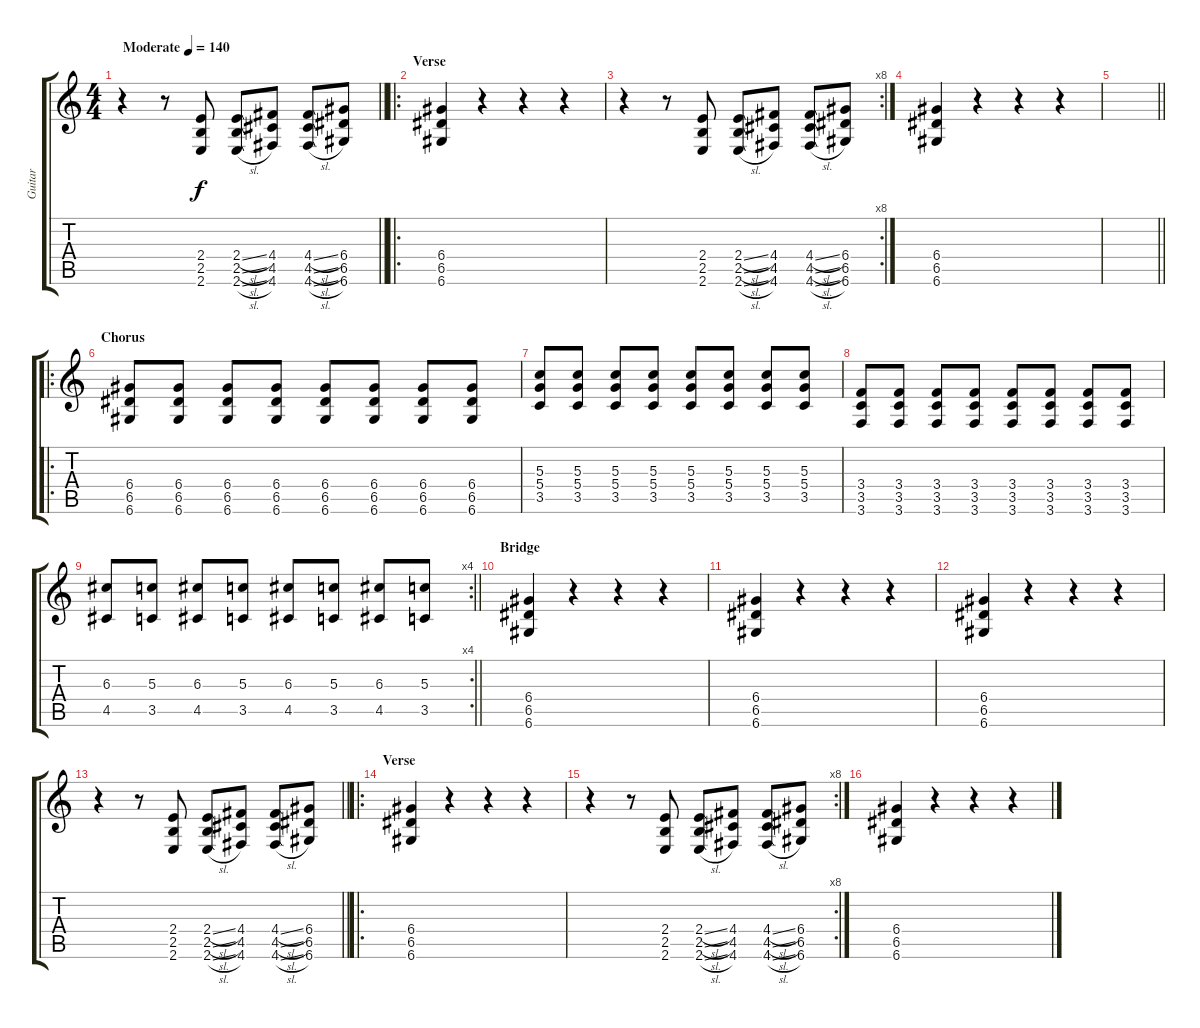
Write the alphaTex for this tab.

\track ("Guitar" "Guitar") {instrument distortionguitar}
\staff {score tabs}
\tuning (E4 B3 G3 D3 A2 D2) {hide}
\ts (4 4)
\tempo (140 "Moderate")
\clef g2
\barLineRight lightlight
\ks c
r.4{dy f instrument distortionguitar} r.8 (2.4 2.5 2.6).8 (2.4{sl} 2.5{sl} 2.6{sl}).8 (4.4 4.5 4.6).8 (4.4{sl} 4.5{sl} 4.6{sl}).8 (6.4 6.5 6.6).8 |
\ro
\section ("" "Verse")
(6.4 6.5 6.6).4 r.4 r.4 r.4 |
\rc 8
r.4 r.8 (2.4 2.5 2.6).8 (2.4{sl} 2.5{sl} 2.6{sl}).8 (4.4 4.5 4.6).8 (4.4{sl} 4.5{sl} 4.6{sl}).8 (6.4 6.5 6.6).8 |
(6.4 6.5 6.6).4 r.4 r.4 r.4 |
\barLineRight lightlight
|
\ro
\section ("" "Chorus")
(6.4 6.5 6.6).8 (6.4 6.5 6.6).8 (6.4 6.5 6.6).8 (6.4 6.5 6.6).8 (6.4 6.5 6.6).8 (6.4 6.5 6.6).8 (6.4 6.5 6.6).8 (6.4 6.5 6.6).8 |
(5.3 5.4 3.5).8 (5.3 5.4 3.5).8 (5.3 5.4 3.5).8 (5.3 5.4 3.5).8 (5.3 5.4 3.5).8 (5.3 5.4 3.5).8 (5.3 5.4 3.5).8 (5.3 5.4 3.5).8 |
(3.4 3.5 3.6).8 (3.4 3.5 3.6).8 (3.4 3.5 3.6).8 (3.4 3.5 3.6).8 (3.4 3.5 3.6).8 (3.4 3.5 3.6).8 (3.4 3.5 3.6).8 (3.4 3.5 3.6).8 |
\rc 4
\barLineRight lightlight
(6.3 4.5).8 (5.3 3.5).8 (6.3 4.5).8 (5.3 3.5).8 (6.3 4.5).8 (5.3 3.5).8 (6.3 4.5).8 (5.3 3.5).8 |
\section ("" "Bridge")
(6.4 6.5 6.6).4 r.4 r.4 r.4 |
(6.4 6.5 6.6).4 r.4 r.4 r.4 |
(6.4 6.5 6.6).4 r.4 r.4 r.4 |
\barLineRight lightlight
r.4 r.8 (2.4 2.5 2.6).8 (2.4{sl} 2.5{sl} 2.6{sl}).8 (4.4 4.5 4.6).8 (4.4{sl} 4.5{sl} 4.6{sl}).8 (6.4 6.5 6.6).8 |
\ro
\section ("" "Verse")
(6.4 6.5 6.6).4 r.4 r.4 r.4 |
\rc 8
r.4 r.8 (2.4 2.5 2.6).8 (2.4{sl} 2.5{sl} 2.6{sl}).8 (4.4 4.5 4.6).8 (4.4{sl} 4.5{sl} 4.6{sl}).8 (6.4 6.5 6.6).8 |
(6.4 6.5 6.6).4 r.4 r.4 r.4
